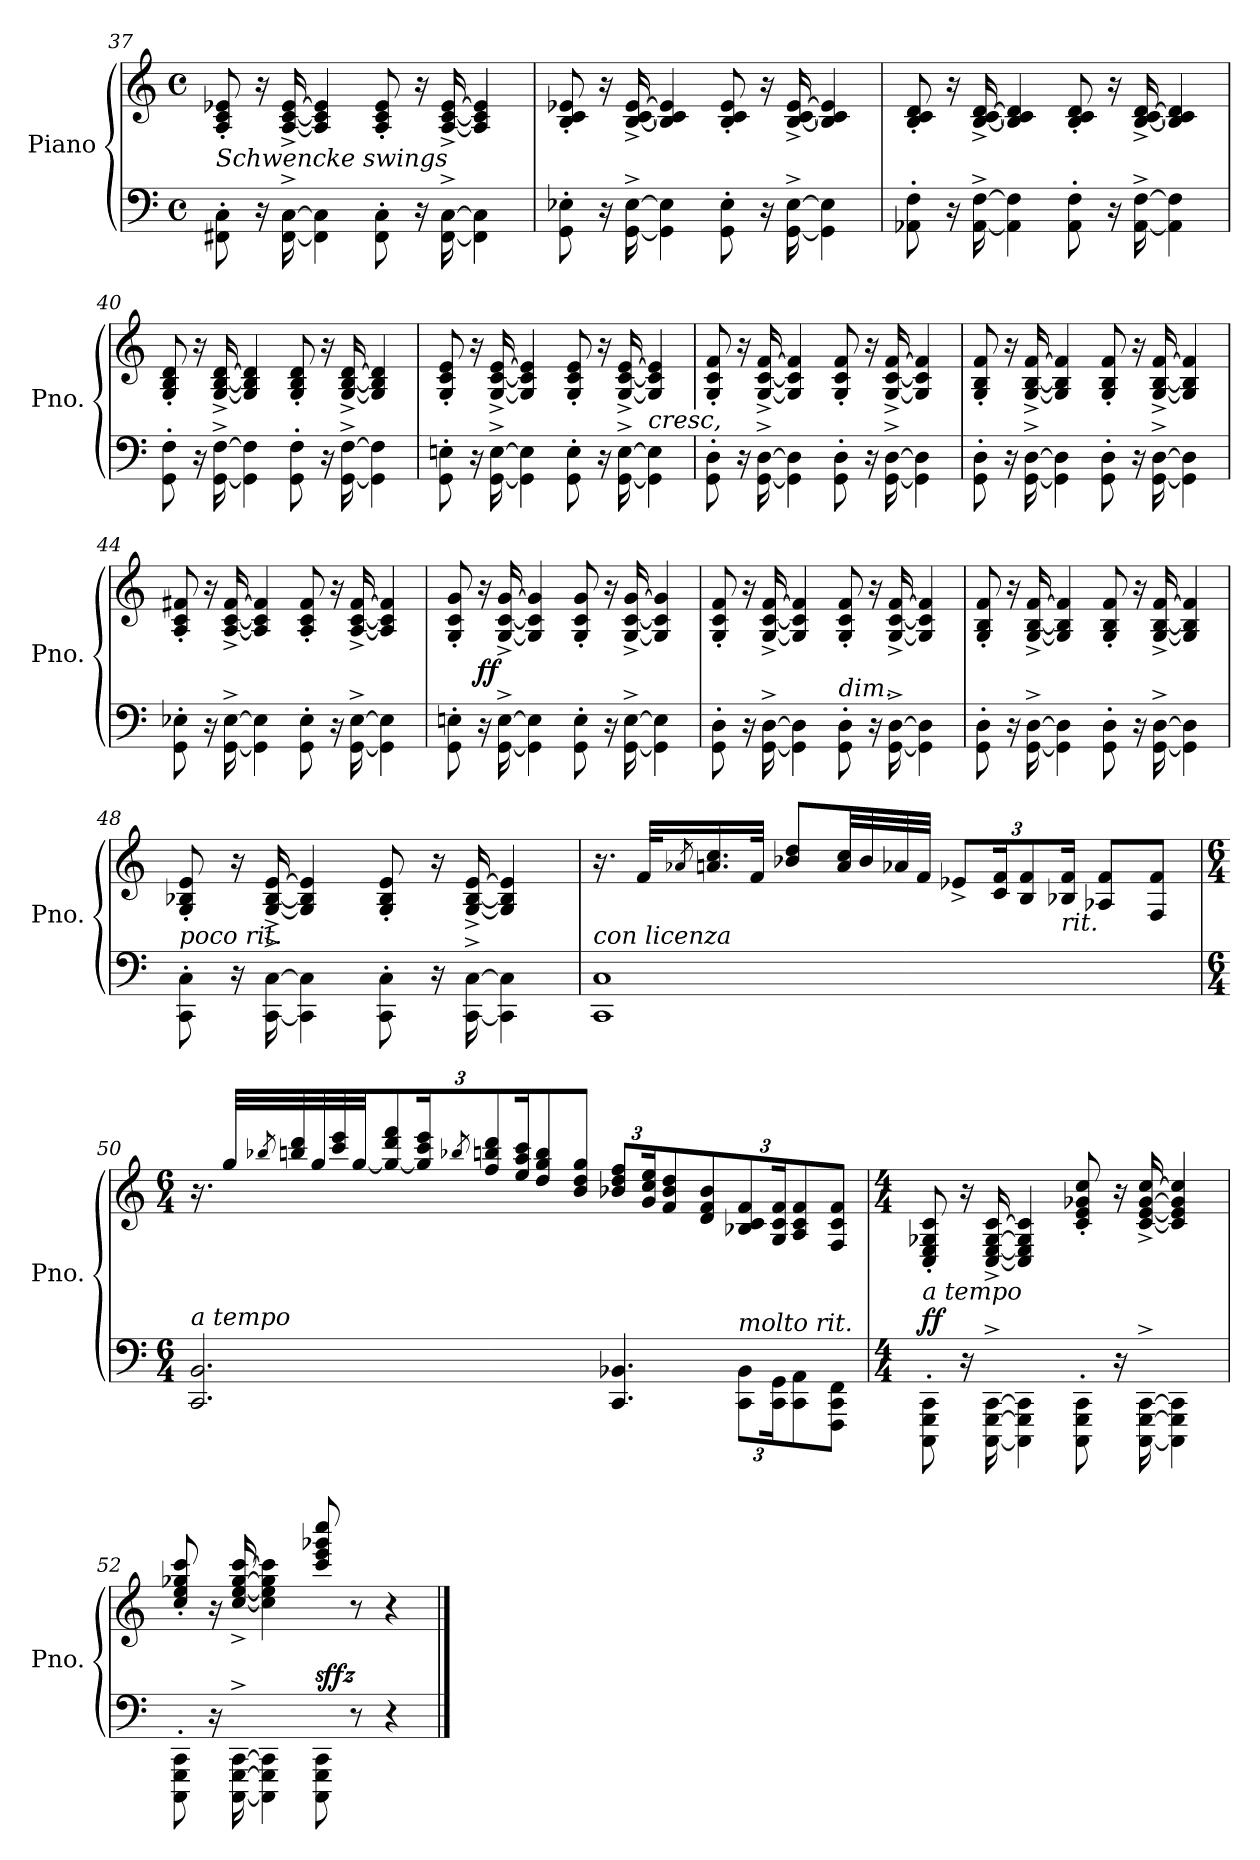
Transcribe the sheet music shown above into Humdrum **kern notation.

**kern	**kern	**dynam
*part1	*part1	*part1
*staff2	*staff1	*staff1/2
*I"Piano	*	*
*I'Pno.	*	*
!!LO:LB:g=z
*clefF4	*clefG2	*
*k[]	*k[]	*
*M4/4	*M4/4	*
*met(c)	*met(c)	*
=37	=37	=37
!LO:TX:a:i:t=Schwencke swings	!	!
8FF#X\' 8C\'	8A/' 8c/' 8e-X/'	.
16r	16r	.
[16FF#\^ [16C\^	[16A/^ [16c/^ [16e-/^	.
4FF#\] 4C\]	4A/] 4c/] 4e-/]	.
8FF#\' 8C\'	8A/' 8c/' 8e-/'	.
16r	16r	.
[16FF#\^ [16C\^	[16A/^ [16c/^ [16e-/^	.
4FF#\] 4C\]	4A/] 4c/] 4e-/]	.
=38	=38	=38
8GG\' 8E-X\'	8B/' 8c/' 8e-X/'	.
16r	16r	.
[16GG\^ [16E-\^	[16B/^ [16c/^ [16e-/^	.
4GG\] 4E-\]	4B/] 4c/] 4e-/]	.
8GG\' 8E-\'	8B/' 8c/' 8e-/'	.
16r	16r	.
[16GG\^ [16E-\^	[16B/^ [16c/^ [16e-/^	.
4GG\] 4E-\]	4B/] 4c/] 4e-/]	.
=39	=39	=39
8AA-X\' 8F\'	8B/' 8c/' 8d/'	.
16r	16r	.
[16AA-\^ [16F\^	[16B/^ [16c/^ [16d/^	.
4AA-\] 4F\]	4B/] 4c/] 4d/]	.
8AA-\' 8F\'	8B/' 8c/' 8d/'	.
16r	16r	.
[16AA-\^ [16F\^	[16B/^ [16c/^ [16d/^	.
4AA-\] 4F\]	4B/] 4c/] 4d/]	.
!!LO:LB:g=z
=40	=40	=40
8GG\' 8F\'	8G/' 8B/' 8d/'	.
16r	16r	.
[16GG\^ [16F\^	[16G/^ [16B/^ [16d/^	.
4GG\] 4F\]	4G/] 4B/] 4d/]	.
8GG\' 8F\'	8G/' 8B/' 8d/'	.
16r	16r	.
[16GG\^ [16F\^	[16G/^ [16B/^ [16d/^	.
4GG\] 4F\]	4G/] 4B/] 4d/]	.
=41	=41	=41
8GG\' 8En\'	8G/' 8c/' 8e/'	.
16r	16r	.
[16GG\^ [16E\^	[16G/^ [16c/^ [16e/^	.
4GG\] 4E\]	4G/] 4c/] 4e/]	.
8GG\' 8E\'	8G/' 8c/' 8e/'	.
16r	16r	.
[16GG\^ [16E\^	[16G/^ [16c/^ [16e/^	.
!LO:TX:a:i:t=cresc,	!	!
4GG\] 4E\]	4G/] 4c/] 4e/]	.
=42	=42	=42
8GG\' 8D\'	8G/' 8c/' 8f/'	.
16r	16r	.
[16GG\^ [16D\^	[16G/^ [16c/^ [16f/^	.
4GG\] 4D\]	4G/] 4c/] 4f/]	.
8GG\' 8D\'	8G/' 8c/' 8f/'	.
16r	16r	.
[16GG\^ [16D\^	[16G/^ [16c/^ [16f/^	.
4GG\] 4D\]	4G/] 4c/] 4f/]	.
!!LO:LB:g=z
=43	=43	=43
8GG\' 8D\'	8G/' 8B/' 8f/'	.
16r	16r	.
[16GG\^ [16D\^	[16G/^ [16B/^ [16f/^	.
4GG\] 4D\]	4G/] 4B/] 4f/]	.
8GG\' 8D\'	8G/' 8B/' 8f/'	.
16r	16r	.
[16GG\^ [16D\^	[16G/^ [16B/^ [16f/^	.
4GG\] 4D\]	4G/] 4B/] 4f/]	.
=44	=44	=44
8GG\' 8E-X\'	8A/' 8c/' 8f#X/'	.
16r	16r	.
[16GG\^ [16E-\^	[16A/^ [16c/^ [16f#/^	.
4GG\] 4E-\]	4A/] 4c/] 4f#/]	.
8GG\' 8E-\'	8A/' 8c/' 8f#/'	.
16r	16r	.
[16GG\^ [16E-\^	[16A/^ [16c/^ [16f#/^	.
4GG\] 4E-\]	4A/] 4c/] 4f#/]	.
=45	=45	=45
8GG\' 8En\'	8G/' 8c/' 8g/'	.
!	!	!LO:DY:a=2
16r	16r	ff
[16GG\^ [16E\^	[16G/^ [16c/^ [16g/^	.
4GG\] 4E\]	4G/] 4c/] 4g/]	.
8GG\' 8E\'	8G/' 8c/' 8g/'	.
16r	16r	.
[16GG\^ [16E\^	[16G/^ [16c/^ [16g/^	.
4GG\] 4E\]	4G/] 4c/] 4g/]	.
!!LO:PB:g=z
=46	=46	=46
8GG\' 8D\'	8G/' 8c/' 8f/'	.
16r	16r	.
[16GG\^ [16D\^	[16G/^ [16c/^ [16f/^	.
4GG\] 4D\]	4G/] 4c/] 4f/]	.
!LO:TX:a:i:t=dim.	!	!
8GG\' 8D\'	8G/' 8c/' 8f/'	.
16r	16r	.
[16GG\^ [16D\^	[16G/^ [16c/^ [16f/^	.
4GG\] 4D\]	4G/] 4c/] 4f/]	.
=47	=47	=47
8GG\' 8D\'	8G/' 8B/' 8f/'	.
16r	16r	.
[16GG\^ [16D\^	[16G/^ [16B/^ [16f/^	.
4GG\] 4D\]	4G/] 4B/] 4f/]	.
8GG\' 8D\'	8G/' 8B/' 8f/'	.
16r	16r	.
[16GG\^ [16D\^	[16G/^ [16B/^ [16f/^	.
4GG\] 4D\]	4G/] 4B/] 4f/]	.
=48	=48	=48
!LO:TX:a:i:t=poco rit.	!	!
8CC\' 8C\'	8G/' 8B-X/' 8e/'	.
16r	16r	.
[16CC\^ [16C\^	[16G/^ [16B-/^ [16e/^	.
4CC\] 4C\]	4G/] 4B-/] 4e/]	.
8CC\' 8C\'	8G/' 8B-/' 8e/'	.
16r	16r	.
[16CC\^ [16C\^	[16G/^ [16B-/^ [16e/^	.
4CC\] 4C\]	4G/] 4B-/] 4e/]	.
!!LO:LB:g=z
=49	=49	=49
!LO:TX:a:i:t=con licenza	!	!
1CC 1C	16.r	.
.	32f/KLL	.
.	8qa-X/	.
.	16.an/ 16.cc/	.
.	32f/JJk	.
.	8b-X/ 8dd/L	.
.	32a/ 32cc/LL	.
.	32b-/	.
.	32a-X/	.
.	32f/JJJ	.
*	*Xbrackettup	*
.	12e-X^/L	.
.	24c/ 24f/K	.
.	12B/ 12f/	.
!	!LO:TX:b:i:t=rit.	!
.	24B-X/ 24f/Jk	.
.	8A-X/ 8f/L	.
.	8F/ 8f/J	.
!!LO:LB:g=z
=50	=50	=50
*M6/4	*M6/4	*
!LO:TX:a:i:t=a tempo	!	!
2.CC/ 2.BB/	16.r	.
.	32gg/LLL	.
.	8qbb-X/	.
.	32bbn/ 32ddd/	.
.	32gg/	.
.	32ccc/ 32eee/	.
.	[32gg/JJ	.
.	12gg/_ 12ddd/ 12fff/	.
.	24gg/] 24ccc/ 24eee/K	.
.	8qbb-X/	.
.	12ff/ 12bbn/ 12ddd/	.
.	24ee/ 24aa/ 24ccc/K	.
.	8dd/ 8gg/ 8bb/	.
.	8b/ 8dd/ 8gg/J	.
4.CC/ 4.BB-X/	12b-X/ 12dd/ 12ff/L	.
.	24g/ 24cc/ 24ee/K	.
.	8f/ 8b-/ 8dd/	.
.	8d/ 8f/ 8b-/	.
*Xbrackettup	*	*
!LO:TX:a:i:t=molto rit.	!	!
12CC\ 12BB-\L	12B-X/ 12c/ 12f/	.
24CC\ 24GG\K	24G/ 24c/ 24f/K	.
8CC\ 8AA\	8A/ 8c/ 8f/	.
8FFF\ 8CC\ 8FF\J	8F/ 8c/ 8f/J	.
=51	=51	=51
*M4/4	*M4/4	*
!	!LO:TX:b:i:t=a tempo	!
!	!	!LO:DY:a=2
8CCC\' 8GGG\' 8CC\'	8C/' 8E/' 8G-X/' 8c/'	ff
16r	16r	.
[16CCC\^ [16GGG\^ [16CC\^	[16C/^ [16E/^ [16G-/^ [16c/^	.
4CCC\] 4GGG\] 4CC\]	4C/] 4E/] 4G-/] 4c/]	.
8CCC\' 8GGG\' 8CC\'	8c/' 8e/' 8g-X/' 8cc/'	.
16r	16r	.
[16CCC\^ [16GGG\^ [16CC\^	[16c/^ [16e/^ [16g-/^ [16cc/^	.
4CCC\] 4GGG\] 4CC\]	4c/] 4e/] 4g-/] 4cc/]	.
!!LO:LB:g=z
=52	=52	=52
8CCC\' 8GGG\' 8CC\'	8cc/' 8ee/' 8gg-X/' 8ccc/'	.
16r	16r	.
[16CCC\^ [16GGG\^ [16CC\^	[16cc/^ [16ee/^ [16gg-/^ [16ccc/^	.
4CCC\] 4GGG\] 4CC\]	4cc\] 4ee\] 4gg-\] 4ccc\]	.
!	!	!LO:DY:a=2
8CCC\ 8GGG\ 8CC\	8ccc/ 8eee/ 8ggg-X/ 8cccc/	sffz
8r	8r	.
4r	4r	.
==	==	==
*-	*-	*-
